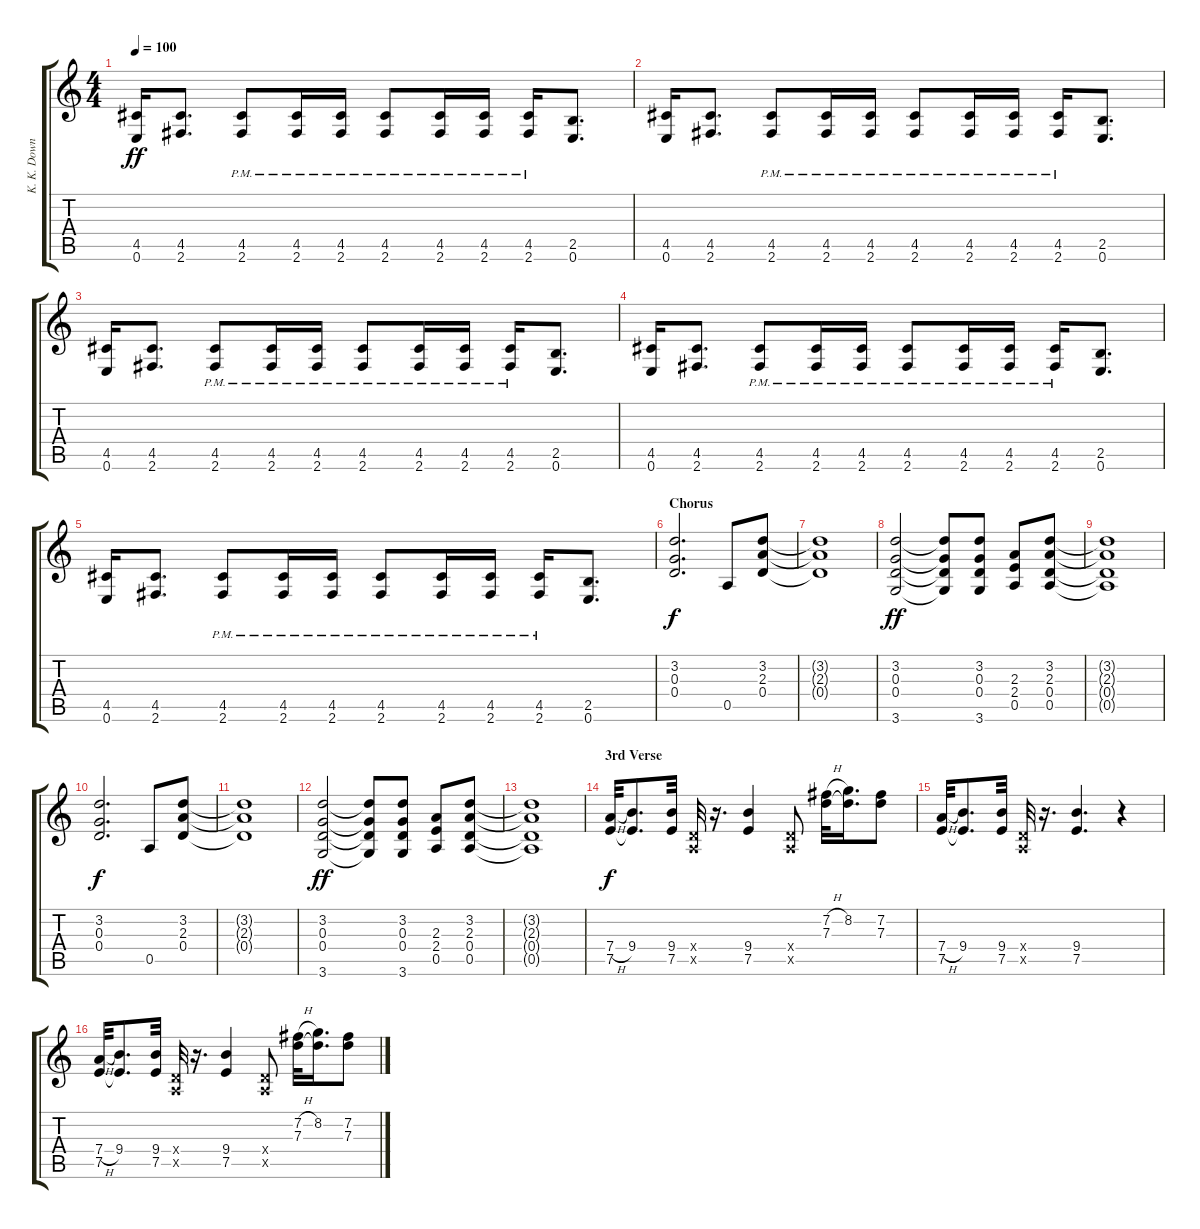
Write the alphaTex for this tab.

\track ("K. K. Downing" "K. K. Down") {instrument distortionguitar}
\staff {score tabs}
\tuning (E4 B3 G3 D3 A2 E2) {hide}
\ts (4 4)
\tempo 100
\clef g2
\ks c
(4.5 0.6).16{dy ff} (4.5 2.6).8{d} (4.5{pm} 2.6{pm}).8 (4.5{pm} 2.6{pm}).16 (4.5{pm} 2.6{pm}).16 (4.5{pm} 2.6{pm}).8 (4.5{pm} 2.6{pm}).16 (4.5{pm} 2.6{pm}).16 (4.5{pm} 2.6{pm}).16 (2.5 0.6).8{d} |
(4.5 0.6).16 (4.5 2.6).8{d} (4.5{pm} 2.6{pm}).8 (4.5{pm} 2.6{pm}).16 (4.5{pm} 2.6{pm}).16 (4.5{pm} 2.6{pm}).8 (4.5{pm} 2.6{pm}).16 (4.5{pm} 2.6{pm}).16 (4.5{pm} 2.6{pm}).16 (2.5 0.6).8{d} |
(4.5 0.6).16 (4.5 2.6).8{d} (4.5{pm} 2.6{pm}).8 (4.5{pm} 2.6{pm}).16 (4.5{pm} 2.6{pm}).16 (4.5{pm} 2.6{pm}).8 (4.5{pm} 2.6{pm}).16 (4.5{pm} 2.6{pm}).16 (4.5{pm} 2.6{pm}).16 (2.5 0.6).8{d} |
(4.5 0.6).16 (4.5 2.6).8{d} (4.5{pm} 2.6{pm}).8 (4.5{pm} 2.6{pm}).16 (4.5{pm} 2.6{pm}).16 (4.5{pm} 2.6{pm}).8 (4.5{pm} 2.6{pm}).16 (4.5{pm} 2.6{pm}).16 (4.5{pm} 2.6{pm}).16 (2.5 0.6).8{d} |
(4.5 0.6).16 (4.5 2.6).8{d} (4.5{pm} 2.6{pm}).8 (4.5{pm} 2.6{pm}).16 (4.5{pm} 2.6{pm}).16 (4.5{pm} 2.6{pm}).8 (4.5{pm} 2.6{pm}).16 (4.5{pm} 2.6{pm}).16 (4.5{pm} 2.6{pm}).16 (2.5 0.6).8{d} |
\section ("" "Chorus")
(3.2 0.3 0.4).2{d dy f} 0.5.8 (3.2 2.3 0.4).8 |
(3.2{t} 2.3{t} 0.4{t}).1 |
(3.2 0.3 0.4 3.6).2{dy ff} (3.2{t} 0.3{t} 0.4{t} 3.6{t}).8 (3.2 0.3 0.4 3.6).8 (2.3 2.4 0.5).8 (3.2 2.3 0.4 0.5).8 |
(3.2{t} 2.3{t} 0.4{t} 0.5{t}).1 |
(3.2 0.3 0.4).2{d dy f} 0.5.8 (3.2 2.3 0.4).8 |
(3.2{t} 2.3{t} 0.4{t}).1 |
(3.2 0.3 0.4 3.6).2{dy ff} (3.2{t} 0.3{t} 0.4{t} 3.6{t}).8 (3.2 0.3 0.4 3.6).8 (2.3 2.4 0.5).8 (3.2 2.3 0.4 0.5).8 |
(3.2{t} 2.3{t} 0.4{t} 0.5{t}).1 |
\section ("" "3rd Verse")
(7.4{h} 7.5).32{dy f} (9.4 7.5{t}).8{d} (9.4 7.5).32 (0.4{x} 0.5{x}).32 r.16{d} (9.4 7.5).4 (0.4{x} 0.5{x}).8 (7.2{h} 7.3).32 (8.2 7.3{t}).16{d} (7.2 7.3).8 |
(7.4{h} 7.5).32 (9.4 7.5{t}).8{d} (9.4 7.5).32 (0.4{x} 0.5{x}).32 r.16{d} (9.4 7.5).4{d} r.4 |
(7.4{h} 7.5).32 (9.4 7.5{t}).8{d} (9.4 7.5).32 (0.4{x} 0.5{x}).32 r.16{d} (9.4 7.5).4 (0.4{x} 0.5{x}).8 (7.2{h} 7.3).32 (8.2 7.3{t}).16{d} (7.2 7.3).8
